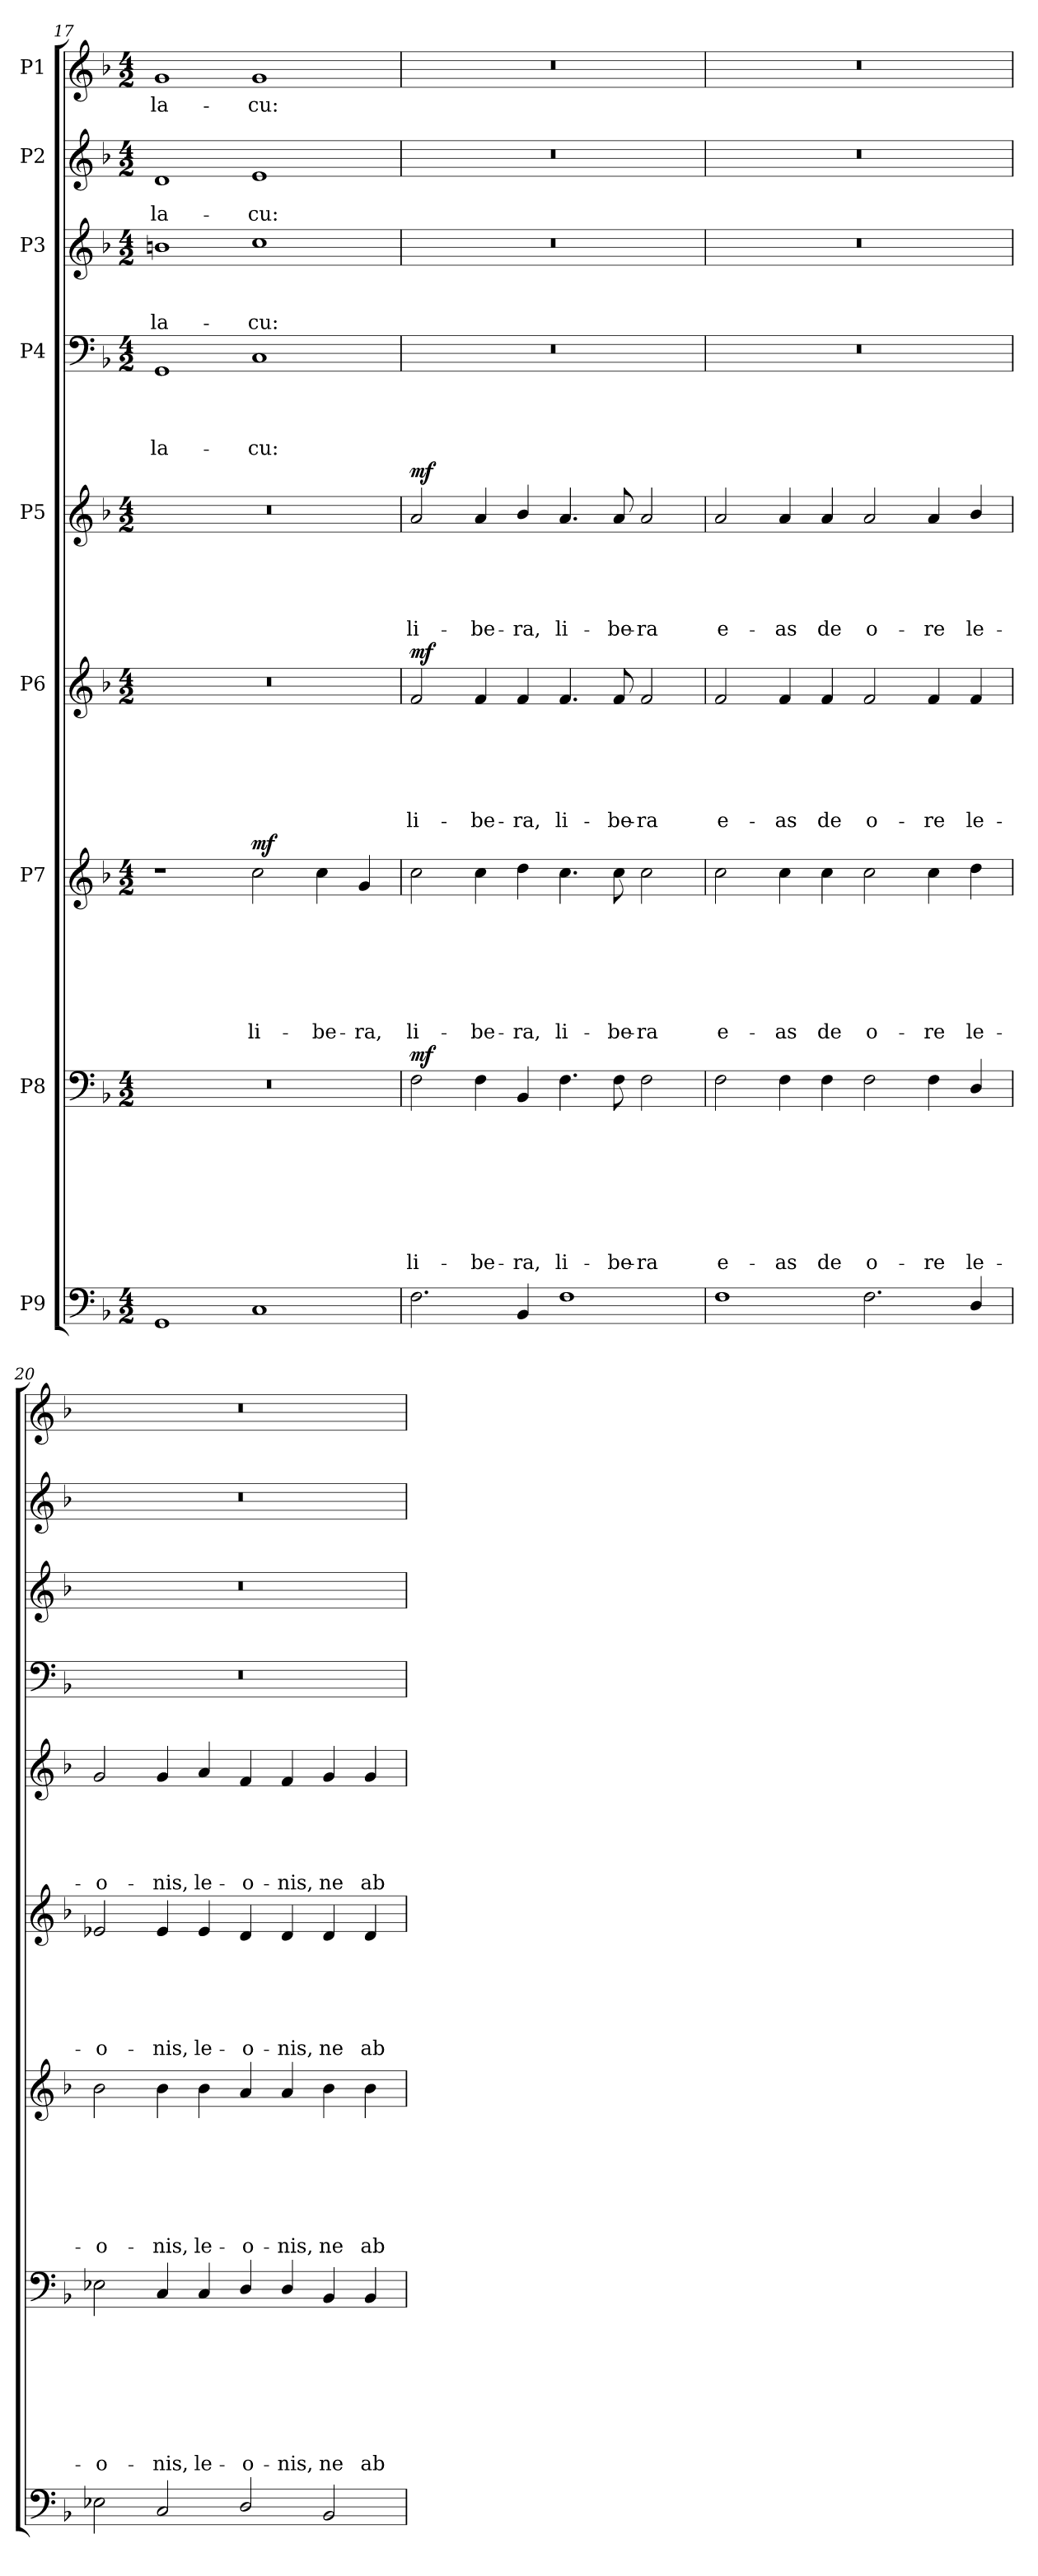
**kern	**kern	**text	**text	**text	**text	**text	**text	**text	**text	**dynam	**kern	**text	**text	**text	**text	**text	**text	**text	**dynam	**kern	**text	**text	**text	**text	**text	**text	**dynam	**kern	**text	**text	**text	**text	**text	**dynam	**kern	**text	**text	**text	**text	**kern	**text	**text	**text	**kern	**text	**text	**kern	**text
*part9	*part8	*part8	*part8	*part8	*part8	*part8	*part8	*part8	*part8	*part8	*part7	*part7	*part7	*part7	*part7	*part7	*part7	*part7	*part7	*part6	*part6	*part6	*part6	*part6	*part6	*part6	*part6	*part5	*part5	*part5	*part5	*part5	*part5	*part5	*part4	*part4	*part4	*part4	*part4	*part3	*part3	*part3	*part3	*part2	*part2	*part2	*part1	*part1
*staff9	*staff8	*staff8	*staff8	*staff8	*staff8	*staff8	*staff8	*staff8	*staff8	*staff8	*staff7	*staff7	*staff7	*staff7	*staff7	*staff7	*staff7	*staff7	*staff7	*staff6	*staff6	*staff6	*staff6	*staff6	*staff6	*staff6	*staff6	*staff5	*staff5	*staff5	*staff5	*staff5	*staff5	*staff5	*staff4	*staff4	*staff4	*staff4	*staff4	*staff3	*staff3	*staff3	*staff3	*staff2	*staff2	*staff2	*staff1	*staff1
*I"P9	*I"P8	*	*	*	*	*	*	*	*	*	*I"P7	*	*	*	*	*	*	*	*	*I"P6	*	*	*	*	*	*	*	*I"P5	*	*	*	*	*	*	*I"P4	*	*	*	*	*I"P3	*	*	*	*I"P2	*	*	*I"P1	*
*clefF4	*clefF4	*	*	*	*	*	*	*	*	*	*clefG2	*	*	*	*	*	*	*	*	*clefG2	*	*	*	*	*	*	*	*clefG2	*	*	*	*	*	*	*clefF4	*	*	*	*	*clefG2	*	*	*	*clefG2	*	*	*clefG2	*
*	*	*	*	*	*	*	*	*	*	*	*ITrd7c12	*	*	*	*	*	*	*	*	*	*	*	*	*	*	*	*	*	*	*	*	*	*	*	*	*	*	*	*	*ITrd7c12	*	*	*	*	*	*	*	*
*k[b-]	*k[b-]	*	*	*	*	*	*	*	*	*	*k[b-]	*	*	*	*	*	*	*	*	*k[b-]	*	*	*	*	*	*	*	*k[b-]	*	*	*	*	*	*	*k[b-]	*	*	*	*	*k[b-]	*	*	*	*k[b-]	*	*	*k[b-]	*
*F:	*F:	*	*	*	*	*	*	*	*	*	*F:	*	*	*	*	*	*	*	*	*F:	*	*	*	*	*	*	*	*F:	*	*	*	*	*	*	*F:	*	*	*	*	*F:	*	*	*	*F:	*	*	*F:	*
*M4/2	*M4/2	*	*	*	*	*	*	*	*	*	*M4/2	*	*	*	*	*	*	*	*	*M4/2	*	*	*	*	*	*	*	*M4/2	*	*	*	*	*	*	*M4/2	*	*	*	*	*M4/2	*	*	*	*M4/2	*	*	*M4/2	*
=17	=17	=17	=17	=17	=17	=17	=17	=17	=17	=17	=17	=17	=17	=17	=17	=17	=17	=17	=17	=17	=17	=17	=17	=17	=17	=17	=17	=17	=17	=17	=17	=17	=17	=17	=17	=17	=17	=17	=17	=17	=17	=17	=17	=17	=17	=17	=17	=17
!	!LO:N:vis=1	!	!	!	!	!	!	!	!	!	!	!	!	!	!	!	!	!	!	!LO:N:vis=1	!	!	!	!	!	!	!	!LO:N:vis=1	!	!	!	!	!	!	!	!	!	!	!LO:LY:b	!	!	!	!LO:LY:b	!	!	!LO:LY:b	!	!LO:LY:b
1GG	0r	.	.	.	.	.	.	.	.	.	1r	.	.	.	.	.	.	.	.	0r	.	.	.	.	.	.	.	0r	.	.	.	.	.	.	1GG	.	.	.	la-	1Bn	.	.	la-	1d	.	la-	1g	la-
!	!	!	!	!	!	!	!	!	!	!	!	!	!	!	!	!	!	!LO:LY:b	!LO:DY:a	!	!	!	!	!	!	!	!	!	!	!	!	!	!	!	!	!	!	!	!LO:LY:b	!	!	!	!LO:LY:b	!	!	!LO:LY:b	!	!LO:LY:b
1C	.	.	.	.	.	.	.	.	.	.	2c\	.	.	.	.	.	.	li-	mf	.	.	.	.	.	.	.	.	.	.	.	.	.	.	.	1C	.	.	.	-cu:	1c	.	.	-cu:	1e	.	-cu:	1g	-cu:
!	!	!	!	!	!	!	!	!	!	!	!	!	!	!	!	!	!	!LO:LY:b	!	!	!	!	!	!	!	!	!	!	!	!	!	!	!	!	!	!	!	!	!	!	!	!	!	!	!	!	!	!
.	.	.	.	.	.	.	.	.	.	.	4c\	.	.	.	.	.	.	-be-	.	.	.	.	.	.	.	.	.	.	.	.	.	.	.	.	.	.	.	.	.	.	.	.	.	.	.	.	.	.
!	!	!	!	!	!	!	!	!	!	!	!	!	!	!	!	!	!	!LO:LY:b	!	!	!	!	!	!	!	!	!	!	!	!	!	!	!	!	!	!	!	!	!	!	!	!	!	!	!	!	!	!
.	.	.	.	.	.	.	.	.	.	.	4G/	.	.	.	.	.	.	-ra,	.	.	.	.	.	.	.	.	.	.	.	.	.	.	.	.	.	.	.	.	.	.	.	.	.	.	.	.	.	.
=18	=18	=18	=18	=18	=18	=18	=18	=18	=18	=18	=18	=18	=18	=18	=18	=18	=18	=18	=18	=18	=18	=18	=18	=18	=18	=18	=18	=18	=18	=18	=18	=18	=18	=18	=18	=18	=18	=18	=18	=18	=18	=18	=18	=18	=18	=18	=18	=18
!	!	!	!	!	!	!	!	!	!LO:LY:b	!LO:DY:a	!	!	!	!	!	!	!	!LO:LY:b	!	!	!	!	!	!	!	!LO:LY:b	!LO:DY:a	!	!	!	!	!	!LO:LY:b	!LO:DY:a	!LO:N:vis=1	!	!	!	!	!LO:N:vis=1	!	!	!	!LO:N:vis=1	!	!	!LO:N:vis=1	!
2.F\	2F\	.	.	.	.	.	.	.	li-	mf	2c\	.	.	.	.	.	.	li-	.	2f/	.	.	.	.	.	li-	mf	2a/	.	.	.	.	li-	mf	0r	.	.	.	.	0r	.	.	.	0r	.	.	0r	.
!	!	!	!	!	!	!	!	!	!LO:LY:b	!	!	!	!	!	!	!	!	!LO:LY:b	!	!	!	!	!	!	!	!LO:LY:b	!	!	!	!	!	!	!LO:LY:b	!	!	!	!	!	!	!	!	!	!	!	!	!	!	!
.	4F\	.	.	.	.	.	.	.	-be-	.	4c\	.	.	.	.	.	.	-be-	.	4f/	.	.	.	.	.	-be-	.	4a/	.	.	.	.	-be-	.	.	.	.	.	.	.	.	.	.	.	.	.	.	.
!	!	!	!	!	!	!	!	!	!LO:LY:b	!	!	!	!	!	!	!	!	!LO:LY:b	!	!	!	!	!	!	!	!LO:LY:b	!	!	!	!	!	!	!LO:LY:b	!	!	!	!	!	!	!	!	!	!	!	!	!	!	!
4BB-/	4BB-/	.	.	.	.	.	.	.	-ra,	.	4d\	.	.	.	.	.	.	-ra,	.	4f/	.	.	.	.	.	-ra,	.	4b-/	.	.	.	.	-ra,	.	.	.	.	.	.	.	.	.	.	.	.	.	.	.
!	!	!	!	!	!	!	!	!	!LO:LY:b	!	!	!	!	!	!	!	!	!LO:LY:b	!	!	!	!	!	!	!	!LO:LY:b	!	!	!	!	!	!	!LO:LY:b	!	!	!	!	!	!	!	!	!	!	!	!	!	!	!
1F	4.F\	.	.	.	.	.	.	.	li-	.	4.c\	.	.	.	.	.	.	li-	.	4.f/	.	.	.	.	.	li-	.	4.a/	.	.	.	.	li-	.	.	.	.	.	.	.	.	.	.	.	.	.	.	.
!	!	!	!	!	!	!	!	!	!LO:LY:b	!	!	!	!	!	!	!	!	!LO:LY:b	!	!	!	!	!	!	!	!LO:LY:b	!	!	!	!	!	!	!LO:LY:b	!	!	!	!	!	!	!	!	!	!	!	!	!	!	!
.	8F\	.	.	.	.	.	.	.	-be-	.	8c\	.	.	.	.	.	.	-be-	.	8f/	.	.	.	.	.	-be-	.	8a/	.	.	.	.	-be-	.	.	.	.	.	.	.	.	.	.	.	.	.	.	.
!	!	!	!	!	!	!	!	!	!LO:LY:b	!	!	!	!	!	!	!	!	!LO:LY:b	!	!	!	!	!	!	!	!LO:LY:b	!	!	!	!	!	!	!LO:LY:b	!	!	!	!	!	!	!	!	!	!	!	!	!	!	!
.	2F\	.	.	.	.	.	.	.	-ra	.	2c\	.	.	.	.	.	.	-ra	.	2f/	.	.	.	.	.	-ra	.	2a/	.	.	.	.	-ra	.	.	.	.	.	.	.	.	.	.	.	.	.	.	.
=19	=19	=19	=19	=19	=19	=19	=19	=19	=19	=19	=19	=19	=19	=19	=19	=19	=19	=19	=19	=19	=19	=19	=19	=19	=19	=19	=19	=19	=19	=19	=19	=19	=19	=19	=19	=19	=19	=19	=19	=19	=19	=19	=19	=19	=19	=19	=19	=19
!	!	!	!	!	!	!	!	!	!LO:LY:b	!	!	!	!	!	!	!	!	!LO:LY:b	!	!	!	!	!	!	!	!LO:LY:b	!	!	!	!	!	!	!LO:LY:b	!	!LO:N:vis=1	!	!	!	!	!LO:N:vis=1	!	!	!	!LO:N:vis=1	!	!	!LO:N:vis=1	!
1F	2F\	.	.	.	.	.	.	.	e-	.	2c\	.	.	.	.	.	.	e-	.	2f/	.	.	.	.	.	e-	.	2a/	.	.	.	.	e-	.	0r	.	.	.	.	0r	.	.	.	0r	.	.	0r	.
!	!	!	!	!	!	!	!	!	!LO:LY:b	!	!	!	!	!	!	!	!	!LO:LY:b	!	!	!	!	!	!	!	!LO:LY:b	!	!	!	!	!	!	!LO:LY:b	!	!	!	!	!	!	!	!	!	!	!	!	!	!	!
.	4F\	.	.	.	.	.	.	.	-as	.	4c\	.	.	.	.	.	.	-as	.	4f/	.	.	.	.	.	-as	.	4a/	.	.	.	.	-as	.	.	.	.	.	.	.	.	.	.	.	.	.	.	.
!	!	!	!	!	!	!	!	!	!LO:LY:b	!	!	!	!	!	!	!	!	!LO:LY:b	!	!	!	!	!	!	!	!LO:LY:b	!	!	!	!	!	!	!LO:LY:b	!	!	!	!	!	!	!	!	!	!	!	!	!	!	!
.	4F\	.	.	.	.	.	.	.	de	.	4c\	.	.	.	.	.	.	de	.	4f/	.	.	.	.	.	de	.	4a/	.	.	.	.	de	.	.	.	.	.	.	.	.	.	.	.	.	.	.	.
!	!	!	!	!	!	!	!	!	!LO:LY:b	!	!	!	!	!	!	!	!	!LO:LY:b	!	!	!	!	!	!	!	!LO:LY:b	!	!	!	!	!	!	!LO:LY:b	!	!	!	!	!	!	!	!	!	!	!	!	!	!	!
2.F\	2F\	.	.	.	.	.	.	.	o-	.	2c\	.	.	.	.	.	.	o-	.	2f/	.	.	.	.	.	o-	.	2a/	.	.	.	.	o-	.	.	.	.	.	.	.	.	.	.	.	.	.	.	.
!	!	!	!	!	!	!	!	!	!LO:LY:b	!	!	!	!	!	!	!	!	!LO:LY:b	!	!	!	!	!	!	!	!LO:LY:b	!	!	!	!	!	!	!LO:LY:b	!	!	!	!	!	!	!	!	!	!	!	!	!	!	!
.	4F\	.	.	.	.	.	.	.	-re	.	4c\	.	.	.	.	.	.	-re	.	4f/	.	.	.	.	.	-re	.	4a/	.	.	.	.	-re	.	.	.	.	.	.	.	.	.	.	.	.	.	.	.
!	!	!	!	!	!	!	!	!	!LO:LY:b	!	!	!	!	!	!	!	!	!LO:LY:b	!	!	!	!	!	!	!	!LO:LY:b	!	!	!	!	!	!	!LO:LY:b	!	!	!	!	!	!	!	!	!	!	!	!	!	!	!
4D/	4D/	.	.	.	.	.	.	.	le-	.	4d\	.	.	.	.	.	.	le-	.	4f/	.	.	.	.	.	le-	.	4b-/	.	.	.	.	le-	.	.	.	.	.	.	.	.	.	.	.	.	.	.	.
=20	=20	=20	=20	=20	=20	=20	=20	=20	=20	=20	=20	=20	=20	=20	=20	=20	=20	=20	=20	=20	=20	=20	=20	=20	=20	=20	=20	=20	=20	=20	=20	=20	=20	=20	=20	=20	=20	=20	=20	=20	=20	=20	=20	=20	=20	=20	=20	=20
!	!	!	!	!	!	!	!	!	!LO:LY:b	!	!	!	!	!	!	!	!	!LO:LY:b	!	!	!	!	!	!	!	!LO:LY:b	!	!	!	!	!	!	!LO:LY:b	!	!LO:N:vis=1	!	!	!	!	!LO:N:vis=1	!	!	!	!LO:N:vis=1	!	!	!LO:N:vis=1	!
2E-X\	2E-X\	.	.	.	.	.	.	.	-o-	.	2B-\	.	.	.	.	.	.	-o-	.	2e-X/	.	.	.	.	.	-o-	.	2g/	.	.	.	.	-o-	.	0r	.	.	.	.	0r	.	.	.	0r	.	.	0r	.
!	!	!	!	!	!	!	!	!	!LO:LY:b	!	!	!	!	!	!	!	!	!LO:LY:b	!	!	!	!	!	!	!	!LO:LY:b	!	!	!	!	!	!	!LO:LY:b	!	!	!	!	!	!	!	!	!	!	!	!	!	!	!
2C/	4C/	.	.	.	.	.	.	.	-nis,	.	4B-\	.	.	.	.	.	.	-nis,	.	4e-/	.	.	.	.	.	-nis,	.	4g/	.	.	.	.	-nis,	.	.	.	.	.	.	.	.	.	.	.	.	.	.	.
!	!	!	!	!	!	!	!	!	!LO:LY:b	!	!	!	!	!	!	!	!	!LO:LY:b	!	!	!	!	!	!	!	!LO:LY:b	!	!	!	!	!	!	!LO:LY:b	!	!	!	!	!	!	!	!	!	!	!	!	!	!	!
.	4C/	.	.	.	.	.	.	.	le-	.	4B-\	.	.	.	.	.	.	le-	.	4e-/	.	.	.	.	.	le-	.	4a/	.	.	.	.	le-	.	.	.	.	.	.	.	.	.	.	.	.	.	.	.
!	!	!	!	!	!	!	!	!	!LO:LY:b	!	!	!	!	!	!	!	!	!LO:LY:b	!	!	!	!	!	!	!	!LO:LY:b	!	!	!	!	!	!	!LO:LY:b	!	!	!	!	!	!	!	!	!	!	!	!	!	!	!
2D/	4D/	.	.	.	.	.	.	.	-o-	.	4A/	.	.	.	.	.	.	-o-	.	4d/	.	.	.	.	.	-o-	.	4f/	.	.	.	.	-o-	.	.	.	.	.	.	.	.	.	.	.	.	.	.	.
!	!	!	!	!	!	!	!	!	!LO:LY:b	!	!	!	!	!	!	!	!	!LO:LY:b	!	!	!	!	!	!	!	!LO:LY:b	!	!	!	!	!	!	!LO:LY:b	!	!	!	!	!	!	!	!	!	!	!	!	!	!	!
.	4D/	.	.	.	.	.	.	.	-nis,	.	4A/	.	.	.	.	.	.	-nis,	.	4d/	.	.	.	.	.	-nis,	.	4f/	.	.	.	.	-nis,	.	.	.	.	.	.	.	.	.	.	.	.	.	.	.
!	!	!	!	!	!	!	!	!	!LO:LY:b	!	!	!	!	!	!	!	!	!LO:LY:b	!	!	!	!	!	!	!	!LO:LY:b	!	!	!	!	!	!	!LO:LY:b	!	!	!	!	!	!	!	!	!	!	!	!	!	!	!
2BB-/	4BB-/	.	.	.	.	.	.	.	ne	.	4B-\	.	.	.	.	.	.	ne	.	4d/	.	.	.	.	.	ne	.	4g/	.	.	.	.	ne	.	.	.	.	.	.	.	.	.	.	.	.	.	.	.
!	!	!	!	!	!	!	!	!	!LO:LY:b	!	!	!	!	!	!	!	!	!LO:LY:b	!	!	!	!	!	!	!	!LO:LY:b	!	!	!	!	!	!	!LO:LY:b	!	!	!	!	!	!	!	!	!	!	!	!	!	!	!
.	4BB-/	.	.	.	.	.	.	.	ab-	.	4B-\	.	.	.	.	.	.	ab-	.	4d/	.	.	.	.	.	ab-	.	4g/	.	.	.	.	ab-	.	.	.	.	.	.	.	.	.	.	.	.	.	.	.
=	=	=	=	=	=	=	=	=	=	=	=	=	=	=	=	=	=	=	=	=	=	=	=	=	=	=	=	=	=	=	=	=	=	=	=	=	=	=	=	=	=	=	=	=	=	=	=	=
*-	*-	*-	*-	*-	*-	*-	*-	*-	*-	*-	*-	*-	*-	*-	*-	*-	*-	*-	*-	*-	*-	*-	*-	*-	*-	*-	*-	*-	*-	*-	*-	*-	*-	*-	*-	*-	*-	*-	*-	*-	*-	*-	*-	*-	*-	*-	*-	*-
